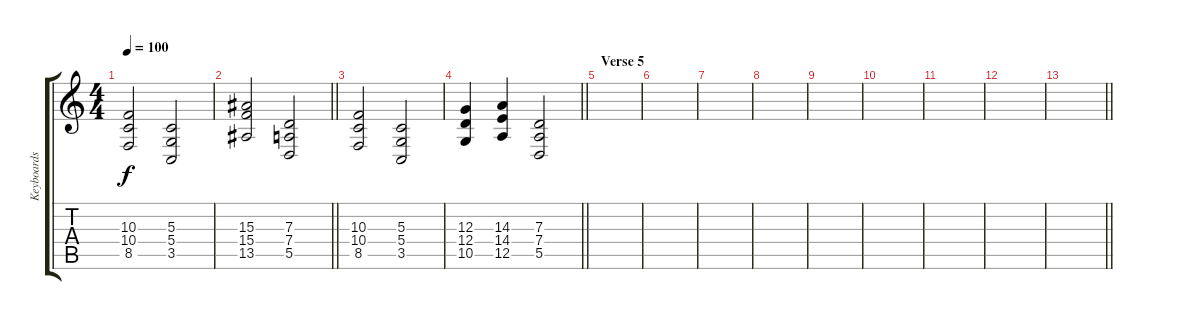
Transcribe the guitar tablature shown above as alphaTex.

\track ("Keyboards" "Keyboards") {instrument choiraahs}
\staff {score tabs}
\tuning (E4 B3 G3 D3 A2 E2) {hide}
\ts (4 4)
\tempo 100
\clef g2
\ks c
(10.3 10.4 8.5).2{dy f} (5.3 5.4 3.5).2 |
\barLineRight lightlight
(15.3 15.4 13.5).2 (7.3 7.4 5.5).2 |
(10.3 10.4 8.5).2 (5.3 5.4 3.5).2 |
\barLineRight lightlight
(12.3 12.4 10.5).4 (14.3 14.4 12.5).4 (7.3 7.4 5.5).2 |
\section ("" "Verse 5")
|
|
|
|
|
|
|
|
\barLineRight lightlight
